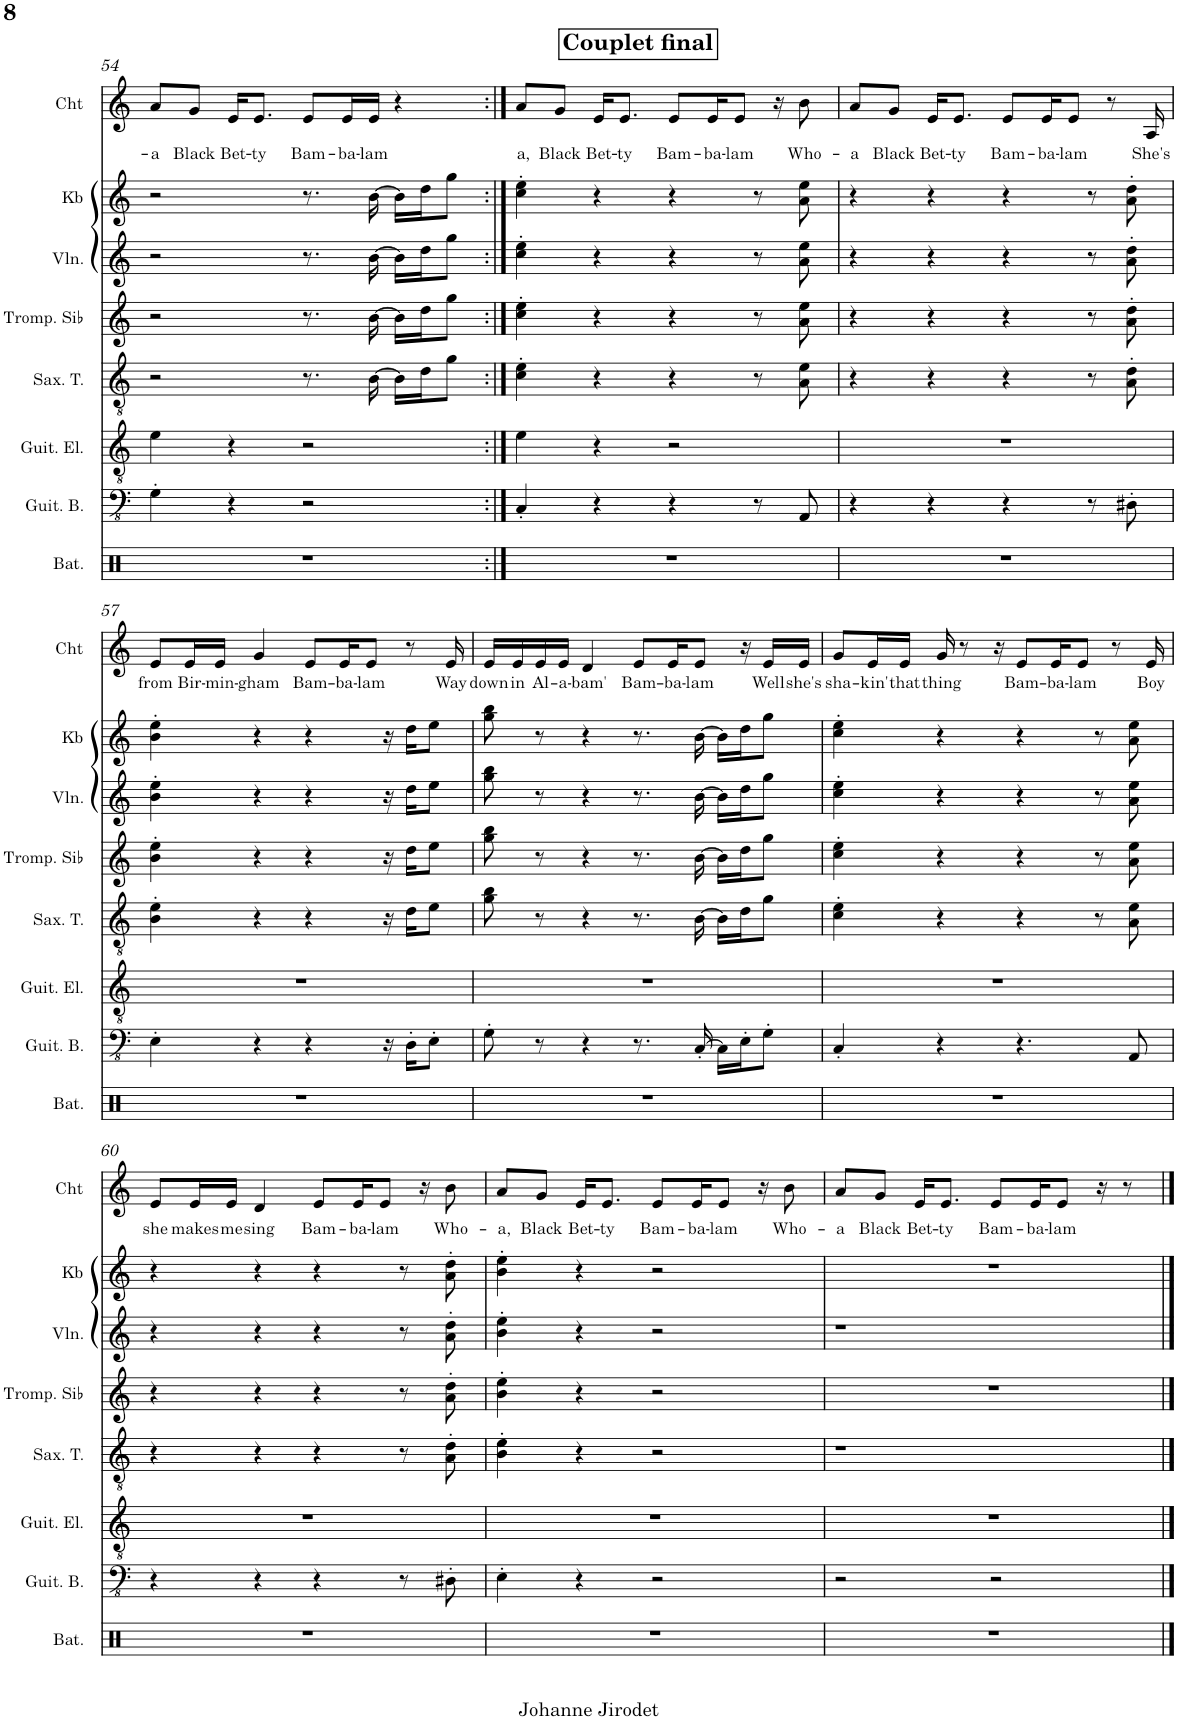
**kern	**kern	**kern	**kern	**kern	**kern	**kern	**kern	**text
*part8	*part7	*part6	*part5	*part4	*part3	*part2	*part1	*part1
*staff8	*staff7	*staff6	*staff5	*staff4	*staff3	*staff2	*staff1	*staff1
*I"Batterie	*I"Guitare Basse	*I"Guitare électrique	*I"Saxophone Ténor	*I"Trompette en Sib	*I"Violon	*I"Keyboard	*I"Chant	*
*I'Bat.	*I'Guit. B.	*I'Guit. El.	*I'Sax. T.	*I'Tromp. Sib	*I'Vln.	*I'Kb	*I'Cht	*
!!LO:PB:g=z
*clefX	*clefFv4	*clefGv2	*clefGv2	*clefG2	*clefG2	*clefG2	*clefG2	*
*	*	*	*ITrd8c14	*ITrd1c2	*	*	*	*
*k[]	*k[]	*k[]	*k[]	*k[]	*k[]	*k[]	*k[]	*
*M4/4	*M4/4	*M4/4	*M4/4	*M4/4	*M4/4	*M4/4	*M4/4	*
=54	=54	=54	=54	=54	=54	=54	=54	=54
!	!	!	!	!	!	!	!	!LO:LY:b
1r	4GG'\	4e\	2r	2r	2r	2r	8a/L	-a
!	!	!	!	!	!	!	!	!LO:LY:b
.	.	.	.	.	.	.	8g/J	Black
!	!	!	!	!	!	!	!	!LO:LY:b
.	4r	4r	.	.	.	.	16e/KL	Bet-
!	!	!	!	!	!	!	!	!LO:LY:b
.	.	.	.	.	.	.	8.e/J	-ty
!	!	!	!	!	!	!	!	!LO:LY:b
.	2r	2r	8.r	8.r	8.r	8.r	8e/L	Bam-
!	!	!	!	!	!	!	!	!LO:LY:b
.	.	.	.	.	.	.	16e/L	-ba-
!	!	!	!	!	!	!	!	!LO:LY:b
.	.	.	[16B\	[16b\	[16b\	[16b\	16e/JJ	-lam
.	.	.	16B\LL]	16b\LL]	16b\LL]	16b\LL]	4r	.
.	.	.	16d\J	16dd\J	16dd\J	16dd\J	.	.
.	.	.	8g\J	8gg\J	8gg\J	8gg\J	.	.
!!LO:REH:place=s1:a:B:cj:fs=14:t=Couplet final
=55:|!	=55:|!	=55:|!	=55:|!	=55:|!	=55:|!	=55:|!	=55:|!	=55:|!
!	!	!	!	!	!	!	!	!LO:LY:b
1r	4CC'/	4e\	4c\' 4e\'	4cc\' 4ee\'	4cc\' 4ee\'	4cc\' 4ee\'	8a/L	-a,
!	!	!	!	!	!	!	!	!LO:LY:b
.	.	.	.	.	.	.	8g/J	Black
!	!	!	!	!	!	!	!	!LO:LY:b
.	4r	4r	4r	4r	4r	4r	16e/KL	Bet-
!	!	!	!	!	!	!	!	!LO:LY:b
.	.	.	.	.	.	.	8.e/J	-ty
!	!	!	!	!	!	!	!	!LO:LY:b
.	4r	2r	4r	4r	4r	4r	8e/L	Bam-
!	!	!	!	!	!	!	!	!LO:LY:b
.	.	.	.	.	.	.	16e/K	-ba-
!	!	!	!	!	!	!	!	!LO:LY:b
.	.	.	.	.	.	.	8e/J	-lam
.	8r	.	8r	8r	8r	8r	.	.
.	.	.	.	.	.	.	16r	.
!	!	!	!	!	!	!	!	!LO:LY:b
.	8AAA/	.	8A\ 8e\	8a\ 8ee\	8a\ 8ee\	8a\ 8ee\	8b\	Who-
=56	=56	=56	=56	=56	=56	=56	=56	=56
!	!	!	!	!	!	!	!	!LO:LY:b
1r	4r	1r	4r	4r	4r	4r	8a/L	-a
!	!	!	!	!	!	!	!	!LO:LY:b
.	.	.	.	.	.	.	8g/J	Black
!	!	!	!	!	!	!	!	!LO:LY:b
.	4r	.	4r	4r	4r	4r	16e/KL	Bet-
!	!	!	!	!	!	!	!	!LO:LY:b
.	.	.	.	.	.	.	8.e/J	-ty
!	!	!	!	!	!	!	!	!LO:LY:b
.	4r	.	4r	4r	4r	4r	8e/L	Bam-
!	!	!	!	!	!	!	!	!LO:LY:b
.	.	.	.	.	.	.	16e/K	-ba-
!	!	!	!	!	!	!	!	!LO:LY:b
.	.	.	.	.	.	.	8e/J	-lam
.	8r	.	8r	8r	8r	8r	.	.
.	.	.	.	.	.	.	8r	.
.	8DD#X'\	.	8A\' 8d\'	8a\' 8dd\'	8a\' 8dd\'	8a\' 8dd\'	.	.
!	!	!	!	!	!	!	!	!LO:LY:b
.	.	.	.	.	.	.	16A/	She's
!!LO:LB:g=z
=57	=57	=57	=57	=57	=57	=57	=57	=57
!	!	!	!	!	!	!	!	!LO:LY:b
1r	4EE'\	1r	4B\' 4e\'	4b\' 4ee\'	4b\' 4ee\'	4b\' 4ee\'	8e/L	from
!	!	!	!	!	!	!	!	!LO:LY:b
.	.	.	.	.	.	.	16e/L	-Bir-
!	!	!	!	!	!	!	!	!LO:LY:b
.	.	.	.	.	.	.	16e/JJ	-min-
!	!	!	!	!	!	!	!	!LO:LY:b
.	4r	.	4r	4r	4r	4r	4g/	-gham
!	!	!	!	!	!	!	!	!LO:LY:b
.	4r	.	4r	4r	4r	4r	8e/L	Bam-
!	!	!	!	!	!	!	!	!LO:LY:b
.	.	.	.	.	.	.	16e/K	-ba-
!	!	!	!	!	!	!	!	!LO:LY:b
.	.	.	.	.	.	.	8e/J	-lam
.	16r	.	16r	16r	16r	16r	.	.
.	16DD'\KL	.	16d\KL	16dd\KL	16dd\KL	16dd\KL	8r	.
.	8EE'\J	.	8e\J	8ee\J	8ee\J	8ee\J	.	.
!	!	!	!	!	!	!	!	!LO:LY:b
.	.	.	.	.	.	.	16e/	Way
=58	=58	=58	=58	=58	=58	=58	=58	=58
!	!	!	!	!	!	!	!	!LO:LY:b
1r	8GG'\	1r	8g\ 8b\	8gg\ 8bb\	8gg\ 8bb\	8gg\ 8bb\	16e/LL	down
!	!	!	!	!	!	!	!	!LO:LY:b
.	.	.	.	.	.	.	16e/	in
!	!	!	!	!	!	!	!	!LO:LY:b
.	8r	.	8r	8r	8r	8r	16e/	Al-
!	!	!	!	!	!	!	!	!LO:LY:b
.	.	.	.	.	.	.	16e/JJ	-a-
!	!	!	!	!	!	!	!	!LO:LY:b
.	4r	.	4r	4r	4r	4r	4d/	-bam'
!	!	!	!	!	!	!	!	!LO:LY:b
.	8.r	.	8.r	8.r	8.r	8.r	8e/L	Bam-
!	!	!	!	!	!	!	!	!LO:LY:b
.	.	.	.	.	.	.	16e/K	-ba-
!	!	!	!	!	!	!	!	!LO:LY:b
.	[16CC'/	.	[16B\	[16b\	[16b\	[16b\	8e/J	-lam
.	16CC\LL]	.	16B\LL]	16b\LL]	16b\LL]	16b\LL]	.	.
.	16EE'\J	.	16d\J	16dd\J	16dd\J	16dd\J	16r	.
!	!	!	!	!	!	!	!	!LO:LY:b
.	8GG'\J	.	8g\J	8gg\J	8gg\J	8gg\J	16e/LL	Well
!	!	!	!	!	!	!	!	!LO:LY:b
.	.	.	.	.	.	.	16e/JJ	she's
=59	=59	=59	=59	=59	=59	=59	=59	=59
!	!	!	!	!	!	!	!	!LO:LY:b
1r	4CC'/	1r	4c\' 4e\'	4cc\' 4ee\'	4cc\' 4ee\'	4cc\' 4ee\'	8g/L	sha-
!	!	!	!	!	!	!	!	!LO:LY:b
.	.	.	.	.	.	.	16e/L	-kin'
!	!	!	!	!	!	!	!	!LO:LY:b
.	.	.	.	.	.	.	16e/JJ	that
!	!	!	!	!	!	!	!	!LO:LY:b
.	4r	.	4r	4r	4r	4r	16g/	thing
.	.	.	.	.	.	.	8r	.
.	.	.	.	.	.	.	16r	.
!	!	!	!	!	!	!	!	!LO:LY:b
.	4.r	.	4r	4r	4r	4r	8e/L	Bam-
!	!	!	!	!	!	!	!	!LO:LY:b
.	.	.	.	.	.	.	16e/K	-ba-
!	!	!	!	!	!	!	!	!LO:LY:b
.	.	.	.	.	.	.	8e/J	-lam
.	.	.	8r	8r	8r	8r	.	.
.	.	.	.	.	.	.	8r	.
.	8AAA/	.	8A\ 8e\	8a\ 8ee\	8a\ 8ee\	8a\ 8ee\	.	.
!	!	!	!	!	!	!	!	!LO:LY:b
.	.	.	.	.	.	.	16e/	Boy
!!LO:LB:g=z
=60	=60	=60	=60	=60	=60	=60	=60	=60
!	!	!	!	!	!	!	!	!LO:LY:b
1r	4r	1r	4r	4r	4r	4r	8e/L	she
!	!	!	!	!	!	!	!	!LO:LY:b
.	.	.	.	.	.	.	16e/L	makes
!	!	!	!	!	!	!	!	!LO:LY:b
.	.	.	.	.	.	.	16e/JJ	me
!	!	!	!	!	!	!	!	!LO:LY:b
.	4r	.	4r	4r	4r	4r	4d/	sing
!	!	!	!	!	!	!	!	!LO:LY:b
.	4r	.	4r	4r	4r	4r	8e/L	Bam-
!	!	!	!	!	!	!	!	!LO:LY:b
.	.	.	.	.	.	.	16e/K	-ba-
!	!	!	!	!	!	!	!	!LO:LY:b
.	.	.	.	.	.	.	8e/J	-lam
.	8r	.	8r	8r	8r	8r	.	.
.	.	.	.	.	.	.	16r	.
!	!	!	!	!	!	!	!	!LO:LY:b
.	8DD#X'\	.	8A\' 8d\'	8a\' 8dd\'	8a\' 8dd\'	8a\' 8dd\'	8b\	Who-
=61	=61	=61	=61	=61	=61	=61	=61	=61
!	!	!	!	!	!	!	!	!LO:LY:b
1r	4EE'\	1r	4B\' 4e\'	4b\' 4ee\'	4b\' 4ee\'	4b\' 4ee\'	8a/L	-a,
!	!	!	!	!	!	!	!	!LO:LY:b
.	.	.	.	.	.	.	8g/J	Black
!	!	!	!	!	!	!	!	!LO:LY:b
.	4r	.	4r	4r	4r	4r	16e/KL	Bet-
!	!	!	!	!	!	!	!	!LO:LY:b
.	.	.	.	.	.	.	8.e/J	-ty
!	!	!	!	!	!	!	!	!LO:LY:b
.	2r	.	2r	2r	2r	2r	8e/L	Bam-
!	!	!	!	!	!	!	!	!LO:LY:b
.	.	.	.	.	.	.	16e/K	-ba-
!	!	!	!	!	!	!	!	!LO:LY:b
.	.	.	.	.	.	.	8e/J	-lam
.	.	.	.	.	.	.	16r	.
!	!	!	!	!	!	!	!	!LO:LY:b
.	.	.	.	.	.	.	8b\	Who-
=62	=62	=62	=62	=62	=62	=62	=62	=62
!	!	!	!	!	!	!	!	!LO:LY:b
1r	2r	1r	1r	1r	1r	1r	8a/L	-a
!	!	!	!	!	!	!	!	!LO:LY:b
.	.	.	.	.	.	.	8g/J	Black
!	!	!	!	!	!	!	!	!LO:LY:b
.	.	.	.	.	.	.	16e/KL	Bet-
!	!	!	!	!	!	!	!	!LO:LY:b
.	.	.	.	.	.	.	8.e/J	-ty
!	!	!	!	!	!	!	!	!LO:LY:b
.	2r	.	.	.	.	.	8e/L	Bam-
!	!	!	!	!	!	!	!	!LO:LY:b
.	.	.	.	.	.	.	16e/K	-ba-
!	!	!	!	!	!	!	!	!LO:LY:b
.	.	.	.	.	.	.	8e/J	-lam
.	.	.	.	.	.	.	16r	.
.	.	.	.	.	.	.	8r	.
==	==	==	==	==	==	==	==	==
*-	*-	*-	*-	*-	*-	*-	*-	*-
